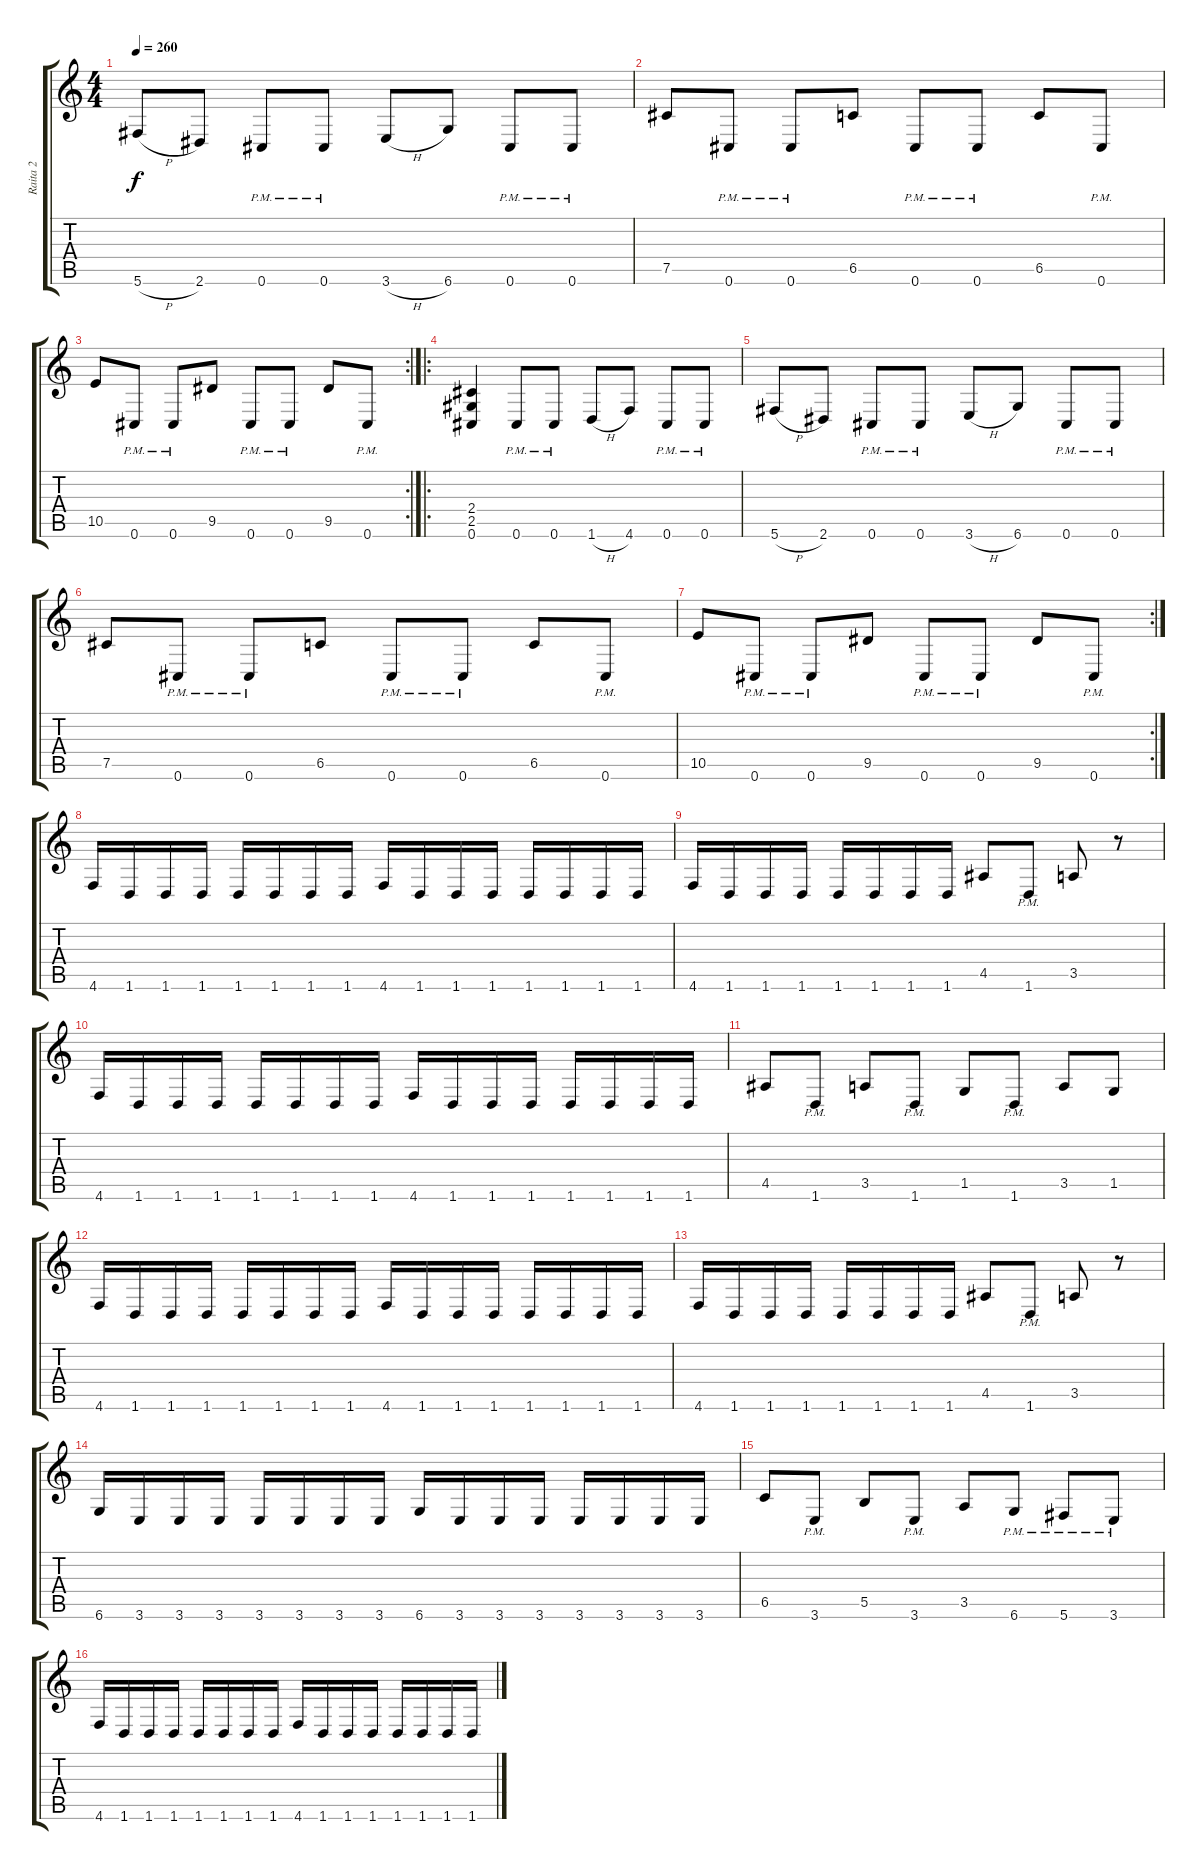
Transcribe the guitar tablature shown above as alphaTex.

\track ("Raita 2" "Raita 2") {instrument distortionguitar}
\staff {score tabs}
\tuning (Db4 Ab3 E3 B2 Gb2 Db2) {hide}
\ts (4 4)
\tempo 260
\clef g2
\ks c
5.6{h}.8{dy f} 2.6.8 0.6{pm}.8 0.6{pm}.8 3.6{h}.8 6.6.8 0.6{pm}.8 0.6{pm}.8 |
7.5.8 0.6{pm}.8 0.6{pm}.8 6.5.8 0.6{pm}.8 0.6{pm}.8 6.5.8 0.6{pm}.8 |
\rc 2
10.5.8 0.6{pm}.8 0.6{pm}.8 9.5.8 0.6{pm}.8 0.6{pm}.8 9.5.8 0.6{pm}.8 |
\ro
(2.4 2.5 0.6).4 0.6{pm}.8 0.6{pm}.8 1.6{h}.8 4.6.8 0.6{pm}.8 0.6{pm}.8 |
5.6{h}.8 2.6.8 0.6{pm}.8 0.6{pm}.8 3.6{h}.8 6.6.8 0.6{pm}.8 0.6{pm}.8 |
7.5.8 0.6{pm}.8 0.6{pm}.8 6.5.8 0.6{pm}.8 0.6{pm}.8 6.5.8 0.6{pm}.8 |
\rc 2
10.5.8 0.6{pm}.8 0.6{pm}.8 9.5.8 0.6{pm}.8 0.6{pm}.8 9.5.8 0.6{pm}.8 |
4.6.16 1.6.16 1.6.16 1.6.16 1.6.16 1.6.16 1.6.16 1.6.16 4.6.16 1.6.16 1.6.16 1.6.16 1.6.16 1.6.16 1.6.16 1.6.16 |
4.6.16 1.6.16 1.6.16 1.6.16 1.6.16 1.6.16 1.6.16 1.6.16 4.5.8 1.6{pm}.8 3.5.8 r.8 |
4.6.16 1.6.16 1.6.16 1.6.16 1.6.16 1.6.16 1.6.16 1.6.16 4.6.16 1.6.16 1.6.16 1.6.16 1.6.16 1.6.16 1.6.16 1.6.16 |
4.5.8 1.6{pm}.8 3.5.8 1.6{pm}.8 1.5.8 1.6{pm}.8 3.5.8 1.5.8 |
4.6.16 1.6.16 1.6.16 1.6.16 1.6.16 1.6.16 1.6.16 1.6.16 4.6.16 1.6.16 1.6.16 1.6.16 1.6.16 1.6.16 1.6.16 1.6.16 |
4.6.16 1.6.16 1.6.16 1.6.16 1.6.16 1.6.16 1.6.16 1.6.16 4.5.8 1.6{pm}.8 3.5.8 r.8 |
6.6.16 3.6.16 3.6.16 3.6.16 3.6.16 3.6.16 3.6.16 3.6.16 6.6.16 3.6.16 3.6.16 3.6.16 3.6.16 3.6.16 3.6.16 3.6.16 |
6.5.8 3.6{pm}.8 5.5.8 3.6{pm}.8 3.5.8 6.6{pm}.8 5.6{pm}.8 3.6{pm}.8 |
4.6.16 1.6.16 1.6.16 1.6.16 1.6.16 1.6.16 1.6.16 1.6.16 4.6.16 1.6.16 1.6.16 1.6.16 1.6.16 1.6.16 1.6.16 1.6.16
